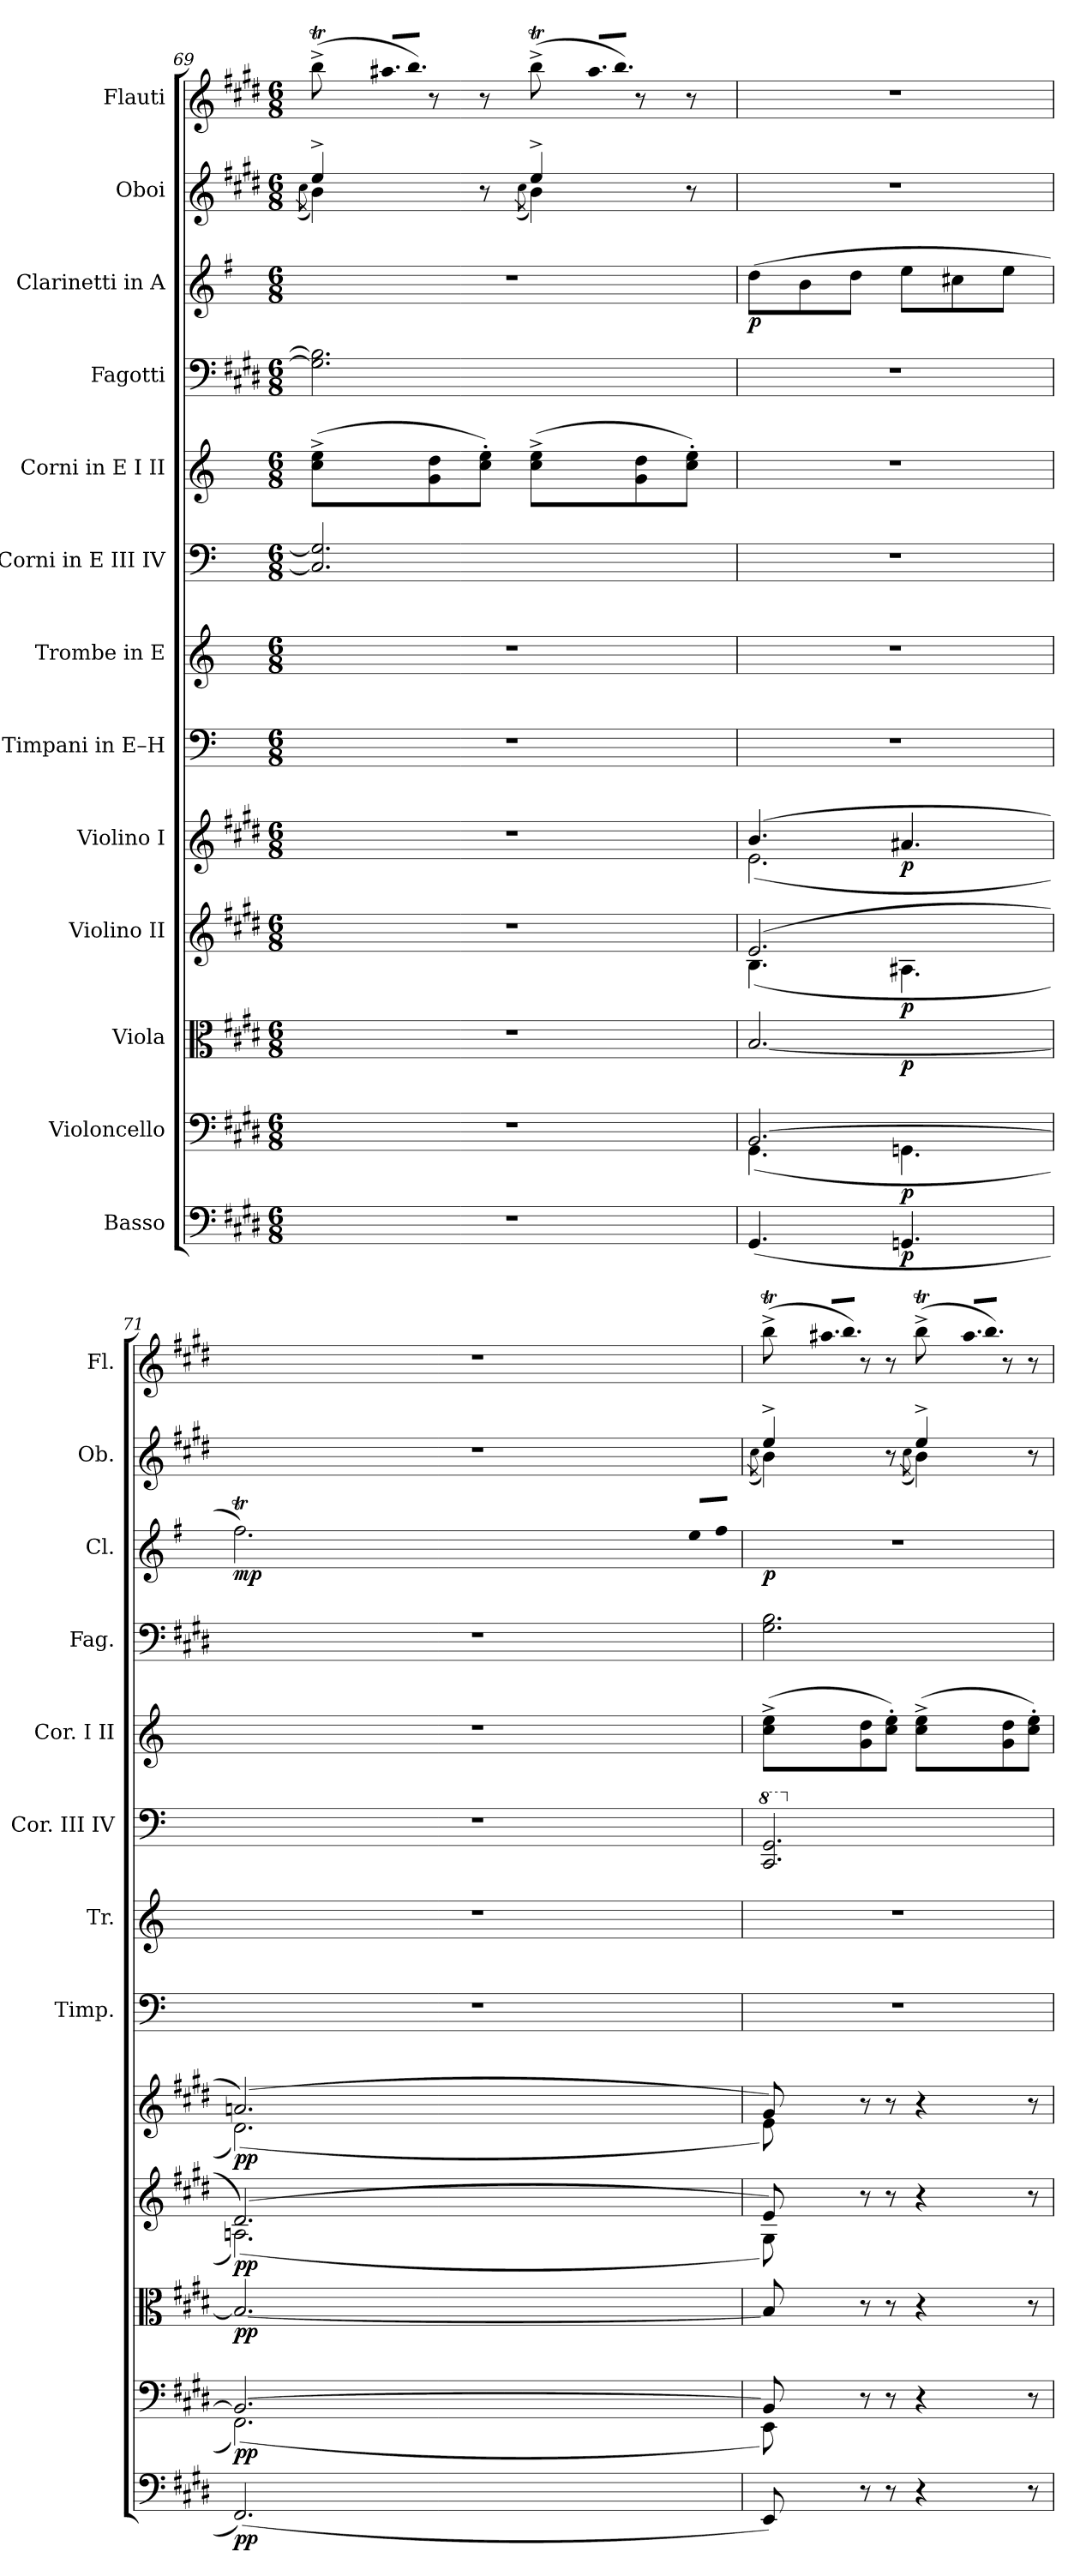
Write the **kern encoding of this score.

**kern	**dynam	**kern	**dynam	**kern	**dynam	**kern	**dynam	**kern	**dynam	**kern	**kern	**kern	**kern	**kern	**kern	**dynam	**kern	**kern
*part13	*part13	*part12	*part12	*part11	*part11	*part10	*part10	*part9	*part9	*part8	*part7	*part6	*part5	*part4	*part3	*part3	*part2	*part1
*staff13	*staff13	*staff12	*staff12	*staff11	*staff11	*staff10	*staff10	*staff9	*staff9	*staff8	*staff7	*staff6	*staff5	*staff4	*staff3	*staff3	*staff2	*staff1
*I"Basso	*	*I"Violoncello	*	*I"Viola	*	*I"Violino II	*	*I"Violino I	*	*I"Timpani in E–H	*I"Trombe in E	*I"Corni in E III IV	*I"Corni in E I II	*I"Fagotti	*I"Clarinetti in A	*	*I"Oboi	*I"Flauti
*	*	*	*	*	*	*	*	*	*	*I'Timp.	*I'Tr.	*I'Cor. III IV	*I'Cor. I II	*I'Fag.	*I'Cl.	*	*I'Ob.	*I'Fl.
*clefF4	*	*clefF4	*	*clefC3	*	*clefG2	*	*clefG2	*	*clefF4	*clefG2	*clefF4	*clefG2	*clefF4	*clefG2	*	*clefG2	*clefG2
*ITrd7c12	*	*	*	*	*	*	*	*	*	*	*ITrd-2c-4	*ITrd5c8	*ITrd5c8	*	*ITrd2c3	*	*	*
*k[f#c#g#d#]	*	*k[f#c#g#d#]	*	*k[f#c#g#d#]	*	*k[f#c#g#d#]	*	*k[f#c#g#d#]	*	*k[]	*k[f#c#g#d#]	*k[f#c#g#d#]	*k[f#c#g#d#]	*k[f#c#g#d#]	*k[f#c#g#d#]	*	*k[f#c#g#d#]	*k[f#c#g#d#]
*M6/8	*	*M6/8	*	*M6/8	*	*M6/8	*	*M6/8	*	*M6/8	*M6/8	*M6/8	*M6/8	*M6/8	*M6/8	*	*M6/8	*M6/8
=69	=69	=69	=69	=69	=69	=69	=69	=69	=69	=69	=69	=69	=69	=69	=69	=69	=69	=69
*	*	*	*	*	*	*	*	*	*	*	*	*	*	*	*	*	*^	*
.	.	.	.	.	.	.	.	.	.	.	.	.	.	.	.	.	.	(<8qcc#\	.
*	*	*	*	*	*	*	*	*	*	*	*	*	*	*	*	*	*	*	*^
*	*	*	*	*	*	*	*	*	*	*	*	*	*	*	*	*	*	*	*	*Xtuplet
2.r	.	2.r	.	2.r	.	2.r	.	2.r	.	2.r	2.r	2.EE/] 2.BB/]	(>8e\^ 8g#\^L	2.G#\] 2.B\]	2.r	.	4ee^/	4b\)	(>8bbT^\	40bb^!yy
.	.	.	.	.	.	.	.	.	.	.	.	.	.	.	.	.	.	.	.	40ccc#!yy
.	.	.	.	.	.	.	.	.	.	.	.	.	.	.	.	.	.	.	.	40bb!yy
!	!	!	!	!	!	!	!	!	!	!	!	!	!	!	!	!	!	!	!	!LO:N:vis=16.
.	.	.	.	.	.	.	.	.	.	.	.	.	.	.	.	.	.	.	.	40aa#X/LL
!	!	!	!	!	!	!	!	!	!	!	!	!	!	!	!	!	!	!	!	!LO:N:vis=16.
.	.	.	.	.	.	.	.	.	.	.	.	.	.	.	.	.	.	.	.	40bb/JJ)
.	.	.	.	.	.	.	.	.	.	.	.	.	8B\ 8f#\	.	.	.	.	.	8r	4ryy
.	.	.	.	.	.	.	.	.	.	.	.	.	8e\' 8g#\'J)	.	.	.	8r	8ryy	8r	.
.	.	.	.	.	.	.	.	.	.	.	.	.	.	.	.	.	.	(<8qcc#\	.	.
.	.	.	.	.	.	.	.	.	.	.	.	.	(>8e\^ 8g#\^L	.	.	.	4ee^/	4b\)	(>8bbT^\	40bb^!yy
.	.	.	.	.	.	.	.	.	.	.	.	.	.	.	.	.	.	.	.	40ccc#!yy
.	.	.	.	.	.	.	.	.	.	.	.	.	.	.	.	.	.	.	.	40bb!yy
!	!	!	!	!	!	!	!	!	!	!	!	!	!	!	!	!	!	!	!	!LO:N:vis=16.
.	.	.	.	.	.	.	.	.	.	.	.	.	.	.	.	.	.	.	.	40aa#/LL
!	!	!	!	!	!	!	!	!	!	!	!	!	!	!	!	!	!	!	!	!LO:N:vis=16.
.	.	.	.	.	.	.	.	.	.	.	.	.	.	.	.	.	.	.	.	40bb/JJ)
.	.	.	.	.	.	.	.	.	.	.	.	.	8B\ 8f#\	.	.	.	.	.	8r	4ryy
.	.	.	.	.	.	.	.	.	.	.	.	.	8e\' 8g#\'J)	.	.	.	8r	8ryy	8r	.
*	*	*	*	*	*	*	*	*	*	*	*	*	*	*	*	*	*	*	*v	*v
=70	=70	=70	=70	=70	=70	=70	=70	=70	=70	=70	=70	=70	=70	=70	=70	=70	=70	=70	=70
*	*	*^	*	*^	*	*^	*	*^	*	*	*	*	*	*	*	*	*	*	*
!	!	!	!	!	!	!	!	!	!	!	!	!	!	!	!	!	!	!	!	!LO:DY:b	!	!	!
*	*	*	*	*	*	*	*	*	*	*	*	*	*	*	*	*	*	*	*	*	*v	*v	*
(<4.GGG#/	.	[2.BB/	(<4.GG#\	.	[2.B/	4.ryy	.	(>2.e/	(<4.B\	.	(>4.b/	(<2.e\	.	2.r	2.r	2.r	2.r	2.r	(>8b\L	p	2.r	2.r
.	.	.	.	.	.	.	.	.	.	.	.	.	.	.	.	.	.	.	8g#\	.	.	.
.	.	.	.	.	.	.	.	.	.	.	.	.	.	.	.	.	.	.	8b\J	.	.	.
!	!LO:DY:b	!	!	!LO:DY:b	!	!	!LO:DY:b	!	!	!LO:DY:b	!	!	!LO:DY:b	!	!	!	!	!	!	!	!	!
4.GGGn/	p	.	4.GGn\	p	.	4.ryy	p	.	4.A#X\	p	4.a#X/	.	p	.	.	.	.	.	8cc#\L	.	.	.
.	.	.	.	.	.	.	.	.	.	.	.	.	.	.	.	.	.	.	8a#X\	.	.	.
.	.	.	.	.	.	.	.	.	.	.	.	.	.	.	.	.	.	.	8cc#\J	.	.	.
*	*	*	*	*	*v	*v	*	*	*	*	*	*	*	*	*	*	*	*	*	*	*	*
=71	=71	=71	=71	=71	=71	=71	=71	=71	=71	=71	=71	=71	=71	=71	=71	=71	=71	=71	=71	=71	=71
*	*	*	*	*	*	*	*	*	*	*	*	*	*	*	*	*	*	*^	*	*	*
*	*	*	*	*	*	*	*	*	*	*	*	*	*	*	*	*	*	*	*Xtuplet	*	*	*
!	!LO:DY:b	!	!	!LO:DY:b	!	!LO:DY:b	!	!	!LO:DY:b	!	!	!LO:DY:b	!	!	!	!	!	!	!	!LO:DY:b	!	!
(<2.FFF#/)	pp	2.BB/_	(<2.FF#\)	pp	2.B/_	pp	(>2.d#/)	(<2.An\)	pp	(>2.an/)	(<2.d#\)	pp	2.r	2.r	2.r	2.r	2.r	2.dd#t\)	40dd#!yy	mp	2.r	2.r
.	.	.	.	.	.	.	.	.	.	.	.	.	.	.	.	.	.	.	40ee!yy	.	.	.
.	.	.	.	.	.	.	.	.	.	.	.	.	.	.	.	.	.	.	40dd#!yy	.	.	.
.	.	.	.	.	.	.	.	.	.	.	.	.	.	.	.	.	.	.	40ee!yy	.	.	.
.	.	.	.	.	.	.	.	.	.	.	.	.	.	.	.	.	.	.	40dd#!yy	.	.	.
.	.	.	.	.	.	.	.	.	.	.	.	.	.	.	.	.	.	.	40ee!yy	.	.	.
.	.	.	.	.	.	.	.	.	.	.	.	.	.	.	.	.	.	.	40dd#!yy	.	.	.
.	.	.	.	.	.	.	.	.	.	.	.	.	.	.	.	.	.	.	40ee!yy	.	.	.
.	.	.	.	.	.	.	.	.	.	.	.	.	.	.	.	.	.	.	40dd#!yy	.	.	.
.	.	.	.	.	.	.	.	.	.	.	.	.	.	.	.	.	.	.	40ee!yy	.	.	.
.	.	.	.	.	.	.	.	.	.	.	.	.	.	.	.	.	.	.	40dd#!yy	.	.	.
.	.	.	.	.	.	.	.	.	.	.	.	.	.	.	.	.	.	.	40ee!yy	.	.	.
.	.	.	.	.	.	.	.	.	.	.	.	.	.	.	.	.	.	.	40dd#!yy	.	.	.
.	.	.	.	.	.	.	.	.	.	.	.	.	.	.	.	.	.	.	40ee!yy	.	.	.
.	.	.	.	.	.	.	.	.	.	.	.	.	.	.	.	.	.	.	40dd#!yy	.	.	.
.	.	.	.	.	.	.	.	.	.	.	.	.	.	.	.	.	.	.	40ee!yy	.	.	.
.	.	.	.	.	.	.	.	.	.	.	.	.	.	.	.	.	.	.	40dd#!yy	.	.	.
.	.	.	.	.	.	.	.	.	.	.	.	.	.	.	.	.	.	.	40ee!yy	.	.	.
.	.	.	.	.	.	.	.	.	.	.	.	.	.	.	.	.	.	.	40dd#!yy	.	.	.
.	.	.	.	.	.	.	.	.	.	.	.	.	.	.	.	.	.	.	40ee!yy	.	.	.
.	.	.	.	.	.	.	.	.	.	.	.	.	.	.	.	.	.	.	40dd#!yy	.	.	.
.	.	.	.	.	.	.	.	.	.	.	.	.	.	.	.	.	.	.	40ee!yy	.	.	.
.	.	.	.	.	.	.	.	.	.	.	.	.	.	.	.	.	.	.	40dd#!yy	.	.	.
.	.	.	.	.	.	.	.	.	.	.	.	.	.	.	.	.	.	.	40ee!yy	.	.	.
!	!	!	!	!	!	!	!	!	!	!	!	!	!	!	!	!	!	!	!LO:N:vis=32.	!	!	!
.	.	.	.	.	.	.	.	.	.	.	.	.	.	.	.	.	.	.	60dd#!yy	.	.	.
!	!	!	!	!	!	!	!	!	!	!	!	!	!	!	!	!	!	!	!LO:N:vis=32.	!	!	!
.	.	.	.	.	.	.	.	.	.	.	.	.	.	.	.	.	.	.	60ee!yy	.	.	.
.	.	.	.	.	.	.	.	.	.	.	.	.	.	.	.	.	.	.	[480%7dd#!yy	.	.	.
.	.	.	.	.	.	.	.	.	.	.	.	.	.	.	.	.	.	.	480dd#!yy]	.	.	.
.	.	.	.	.	.	.	.	.	.	.	.	.	.	.	.	.	.	.	20cc#/LL	.	.	.
.	.	.	.	.	.	.	.	.	.	.	.	.	.	.	.	.	.	.	20dd#/JJ	.	.	.
*	*	*	*	*	*	*	*	*	*	*	*	*	*	*	*	*	*	*v	*v	*	*	*
=72	=72	=72	=72	=72	=72	=72	=72	=72	=72	=72	=72	=72	=72	=72	=72	=72	=72	=72	=72	=72	=72
*	*	*	*	*	*	*	*	*	*	*	*	*	*	*	*	*	*	*	*	*^	*
.	.	.	.	.	.	.	.	.	.	.	.	.	.	.	.	.	.	.	.	.	(<8qcc#\	.
*	*	*	*	*	*	*	*	*	*	*	*	*	*	*	*	*	*	*	*	*v	*v	*
*	*	*	*	*	*	*	*	*	*	*	*	*	*	*	*8va	*	*	*	*	*	*
*	*	*	*	*	*	*	*	*	*	*	*	*	*	*	*	*	*	*	*	*^	*^
!	!	!	!	!	!	!	!	!	!	!	!	!	!	!	!	!	!	!	!LO:DY:b	!	!	!	!
8EEE/)	.	8BB/]	8EE\)	.	8B/]	.	8e/)	8G#\)	.	8g#/)	8e\)	.	2.r	2.r	2.EE/ 2.BB/	(>8e\^ 8g#\^L	2.G#\ 2.B\	2.r	p	4ee^/	4b\)	(>8bbT^\	40bb^!yy
.	.	.	.	.	.	.	.	.	.	.	.	.	.	.	.	.	.	.	.	.	.	.	40ccc#!yy
.	.	.	.	.	.	.	.	.	.	.	.	.	.	.	.	.	.	.	.	.	.	.	40bb!yy
!	!	!	!	!	!	!	!	!	!	!	!	!	!	!	!	!	!	!	!	!	!	!	!LO:N:vis=16.
.	.	.	.	.	.	.	.	.	.	.	.	.	.	.	.	.	.	.	.	.	.	.	40aa#X/LL
!	!	!	!	!	!	!	!	!	!	!	!	!	!	!	!	!	!	!	!	!	!	!	!LO:N:vis=16.
.	.	.	.	.	.	.	.	.	.	.	.	.	.	.	.	.	.	.	.	.	.	.	40bb/JJ)
8r	.	8r	2ryy	.	8r	.	8r	2ryy	.	8r	2ryy	.	.	.	.	8B\ 8f#\	.	.	.	.	.	8r	4ryy
8r	.	8r	.	.	8r	.	8r	.	.	8r	.	.	.	.	.	8e\' 8g#\'J)	.	.	.	8r	8ryy	8r	.
.	.	.	.	.	.	.	.	.	.	.	.	.	.	.	.	.	.	.	.	.	(<8qcc#\	.	.
4r	.	4r	.	.	4r	.	4r	.	.	4r	.	.	.	.	.	(>8e\^ 8g#\^L	.	.	.	4ee^/	4b\)	(>8bbT^\	40bb^!yy
.	.	.	.	.	.	.	.	.	.	.	.	.	.	.	.	.	.	.	.	.	.	.	40ccc#!yy
.	.	.	.	.	.	.	.	.	.	.	.	.	.	.	.	.	.	.	.	.	.	.	40bb!yy
!	!	!	!	!	!	!	!	!	!	!	!	!	!	!	!	!	!	!	!	!	!	!	!LO:N:vis=16.
.	.	.	.	.	.	.	.	.	.	.	.	.	.	.	.	.	.	.	.	.	.	.	40aa#/LL
!	!	!	!	!	!	!	!	!	!	!	!	!	!	!	!	!	!	!	!	!	!	!	!LO:N:vis=16.
.	.	.	.	.	.	.	.	.	.	.	.	.	.	.	.	.	.	.	.	.	.	.	40bb/JJ)
.	.	.	.	.	.	.	.	.	.	.	.	.	.	.	.	8B\ 8f#\	.	.	.	.	.	8r	4ryy
8r	.	8r	8ryy	.	8r	.	8r	8ryy	.	8r	8ryy	.	.	.	.	8e\' 8g#\'J)	.	.	.	8r	8ryy	8r	.
*	*	*	*	*	*	*	*	*	*	*	*	*	*	*	*	*	*	*	*	*	*	*v	*v
*	*	*	*	*	*	*	*	*	*	*	*	*	*	*	*X8va	*	*	*	*	*	*	*
*	*	*	*	*	*	*	*v	*v	*	*	*	*	*	*	*	*	*	*	*	*v	*v	*
*	*	*v	*v	*	*	*	*	*	*v	*v	*	*	*	*	*	*	*	*	*	*
=	=	=	=	=	=	=	=	=	=	=	=	=	=	=	=	=	=	=
*-	*-	*-	*-	*-	*-	*-	*-	*-	*-	*-	*-	*-	*-	*-	*-	*-	*-	*-
